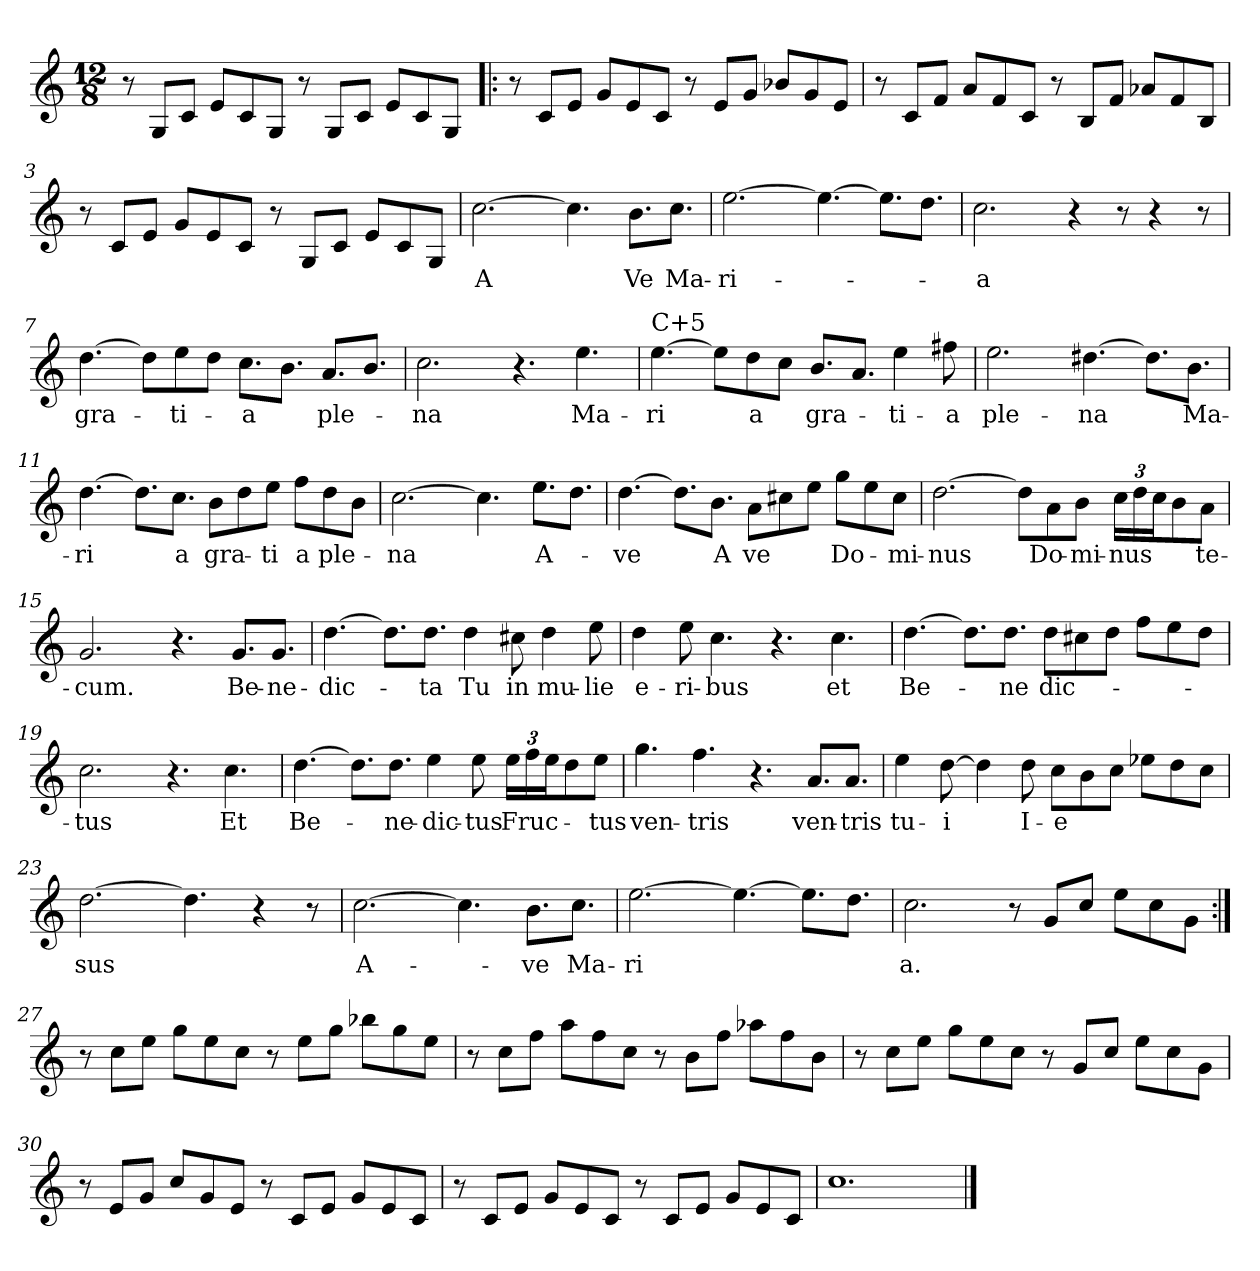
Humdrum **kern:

**kern	**text
*part1	*part1
*staff1	*staff1
*clefG2	*
*k[]	*
*C:	*
*M12/8	*
=	=
8r	.
8G/L	.
8c/J	.
8e/L	.
8c/	.
8G/J	.
8r	.
8G/L	.
8c/J	.
8e/L	.
8c/	.
8G/J	.
=1X!|:	=1X!|:
8r	.
8c/L	.
8e/J	.
8g/L	.
8e/	.
8c/J	.
8r	.
8e/L	.
8g/J	.
8b-X/L	.
8g/	.
8e/J	.
=2X	=2X
8r	.
8c/L	.
8f/J	.
8a/L	.
8f/	.
8c/J	.
8r	.
8B/L	.
8f/J	.
8a-X/L	.
8f/	.
8B/J	.
=3X	=3X
8r	.
8c/L	.
8e/J	.
8g/L	.
8e/	.
8c/J	.
8r	.
8G/L	.
8c/J	.
8e/L	.
8c/	.
8G/J	.
!!LO:LB:g=z
=4X	=4X
!	!LO:LY:b
[2.cc\	A
4.cc\]	.
!	!LO:LY:b
8.b\L	Ve
!	!LO:LY:b
8.cc\J	Ma-
=5X	=5X
!	!LO:LY:b
[2.ee\	-ri-
4.ee\_	.
8.ee\L]	.
8.dd\J	.
=6X	=6X
!	!LO:LY:b
2.cc\	-a
4r	.
8r	.
4r	.
8r	.
=7X	=7X
!	!LO:LY:b
[4.dd\	gra-
8dd\L]	.
!	!LO:LY:b
8ee\	-ti-
8dd\J	.
!	!LO:LY:b
8.cc\L	-a
8.b\J	.
!	!LO:LY:b
8.a/L	ple-
8.b/J	.
!!LO:LB:g=z
=8X	=8X
!	!LO:LY:b
2.cc\	-na
4.r	.
!	!LO:LY:b
4.ee\	Ma-
=9X	=9X
!LO:TX:a:t=C+5	!
!	!LO:LY:b
[4.ee\	-ri
8ee\L]	.
!	!LO:LY:b
8dd\	a
8cc\J	.
!	!LO:LY:b
8.b/L	gra-
8.a/J	.
!	!LO:LY:b
4ee\	-ti-
!	!LO:LY:b
8ff#X\	-a
=10X	=10X
!	!LO:LY:b
2.ee\	ple-
!	!LO:LY:b
[4.dd#X\	-na
8.dd#\L]	.
!	!LO:LY:b
8.b\J	Ma-
=11X	=11X
!	!LO:LY:b
[4.dd\	-ri
8.dd\L]	.
!	!LO:LY:b
8.cc\J	a
!	!LO:LY:b
8b\L	gra-
8dd\	.
!	!LO:LY:b
8ee\J	-ti
!	!LO:LY:b
8ff\L	a
!	!LO:LY:b
8dd\	ple-
8b\J	.
!!LO:LB:g=z
=12X	=12X
!	!LO:LY:b
[2.cc\	-na
4.cc\]	.
!	!LO:LY:b
8.ee\L	A-
8.dd\J	.
=13X	=13X
!	!LO:LY:b
[4.dd\	-ve
8.dd\L]	.
!	!LO:LY:b
8.b\J	A
!	!LO:LY:b
8a\L	ve
8cc#X\	.
8ee\J	.
!	!LO:LY:b
8gg\L	Do-
8ee\	.
!	!LO:LY:b
8cc#\J	-mi-
=14X	=14X
!	!LO:LY:b
[2.dd\	-nus
8dd\L]	.
!	!LO:LY:b
8a\	Do-
!	!LO:LY:b
8b\J	-mi-
!	!LO:LY:b
24cc\LL	-nus
24dd\	.
24cc\J	.
8b\	.
!	!LO:LY:b
8a\J	te-
=15X	=15X
!	!LO:LY:b
2.g/	-cum.
4.r	.
!	!LO:LY:b
8.g/L	Be-
!	!LO:LY:b
8.g/J	-ne-
!!LO:LB:g=z
=16X	=16X
!	!LO:LY:b
[4.dd\	-dic-
8.dd\L]	.
!	!LO:LY:b
8.dd\J	-ta
!	!LO:LY:b
4dd\	Tu
!	!LO:LY:b
8cc#X\	in
!	!LO:LY:b
4dd\	mu-
!	!LO:LY:b
8ee\	-lie
=17X	=17X
!	!LO:LY:b
4dd\	e-
!	!LO:LY:b
8ee\	-ri-
!	!LO:LY:b
4.cc\	-bus
4.r	.
!	!LO:LY:b
4.cc\	et
=18X	=18X
!	!LO:LY:b
[4.dd\	Be-
8.dd\L]	.
!	!LO:LY:b
8.dd\J	-ne
!	!LO:LY:b
8dd\L	dic-
8cc#X\	.
8dd\J	.
8ff\L	.
8ee\	.
8dd\J	.
=19X	=19X
!	!LO:LY:b
2.cc\	-tus
4.r	.
!	!LO:LY:b
4.cc\	Et
!!LO:LB:g=z
=20X	=20X
!	!LO:LY:b
[4.dd\	Be-
8.dd\L]	.
!	!LO:LY:b
8.dd\J	-ne-
!	!LO:LY:b
4ee\	-dic-
!	!LO:LY:b
8ee\	-tus
!	!LO:LY:b
24ee\LL	Fruc-
24ff\	.
24ee\J	.
8dd\	.
!	!LO:LY:b
8ee\J	-tus
=21X	=21X
!	!LO:LY:b
4.gg\	ven-
!	!LO:LY:b
4.ff\	-tris
4.r	.
!	!LO:LY:b
8.a/L	ven-
!	!LO:LY:b
8.a/J	-tris
=22X	=22X
!	!LO:LY:b
4ee\	tu-
!	!LO:LY:b
[8dd\	-i
4dd\]	.
!	!LO:LY:b
8dd\	I-
!	!LO:LY:b
8cc\L	-e
8b\	.
8cc\J	.
8ee-X\L	.
8dd\	.
8cc\J	.
=23X	=23X
!	!LO:LY:b
[2.dd\	sus
4.dd\]	.
4r	.
8r	.
!!LO:LB:g=z
=24X	=24X
!	!LO:LY:b
[2.cc\	A-
4.cc\]	.
!	!LO:LY:b
8.b\L	-ve
!	!LO:LY:b
8.cc\J	Ma-
=25X	=25X
!	!LO:LY:b
[2.ee\	-ri
4.ee\_	.
8.ee\L]	.
8.dd\J	.
=26X	=26X
!	!LO:LY:b
2.cc\	a.
8r	.
8g/L	.
8cc/J	.
8ee\L	.
8cc\	.
8g\J	.
=27X:|!	=27X:|!
8r	.
8cc\L	.
8ee\J	.
8gg\L	.
8ee\	.
8cc\J	.
8r	.
8ee\L	.
8gg\J	.
8bb-X\L	.
8gg\	.
8ee\J	.
!!LO:LB:g=z
=28X	=28X
8r	.
8cc\L	.
8ff\J	.
8aa\L	.
8ff\	.
8cc\J	.
8r	.
8b\L	.
8ff\J	.
8aa-X\L	.
8ff\	.
8b\J	.
=29X	=29X
8r	.
8cc\L	.
8ee\J	.
8gg\L	.
8ee\	.
8cc\J	.
8r	.
8g/L	.
8cc/J	.
8ee\L	.
8cc\	.
8g\J	.
=30X	=30X
8r	.
8e/L	.
8g/J	.
8cc/L	.
8g/	.
8e/J	.
8r	.
8c/L	.
8e/J	.
8g/L	.
8e/	.
8c/J	.
=31X	=31X
8r	.
8c/L	.
8e/J	.
8g/L	.
8e/	.
8c/J	.
8r	.
8c/L	.
8e/J	.
8g/L	.
8e/	.
8c/J	.
=32X	=32X
1.cc	.
==	==
*-	*-
